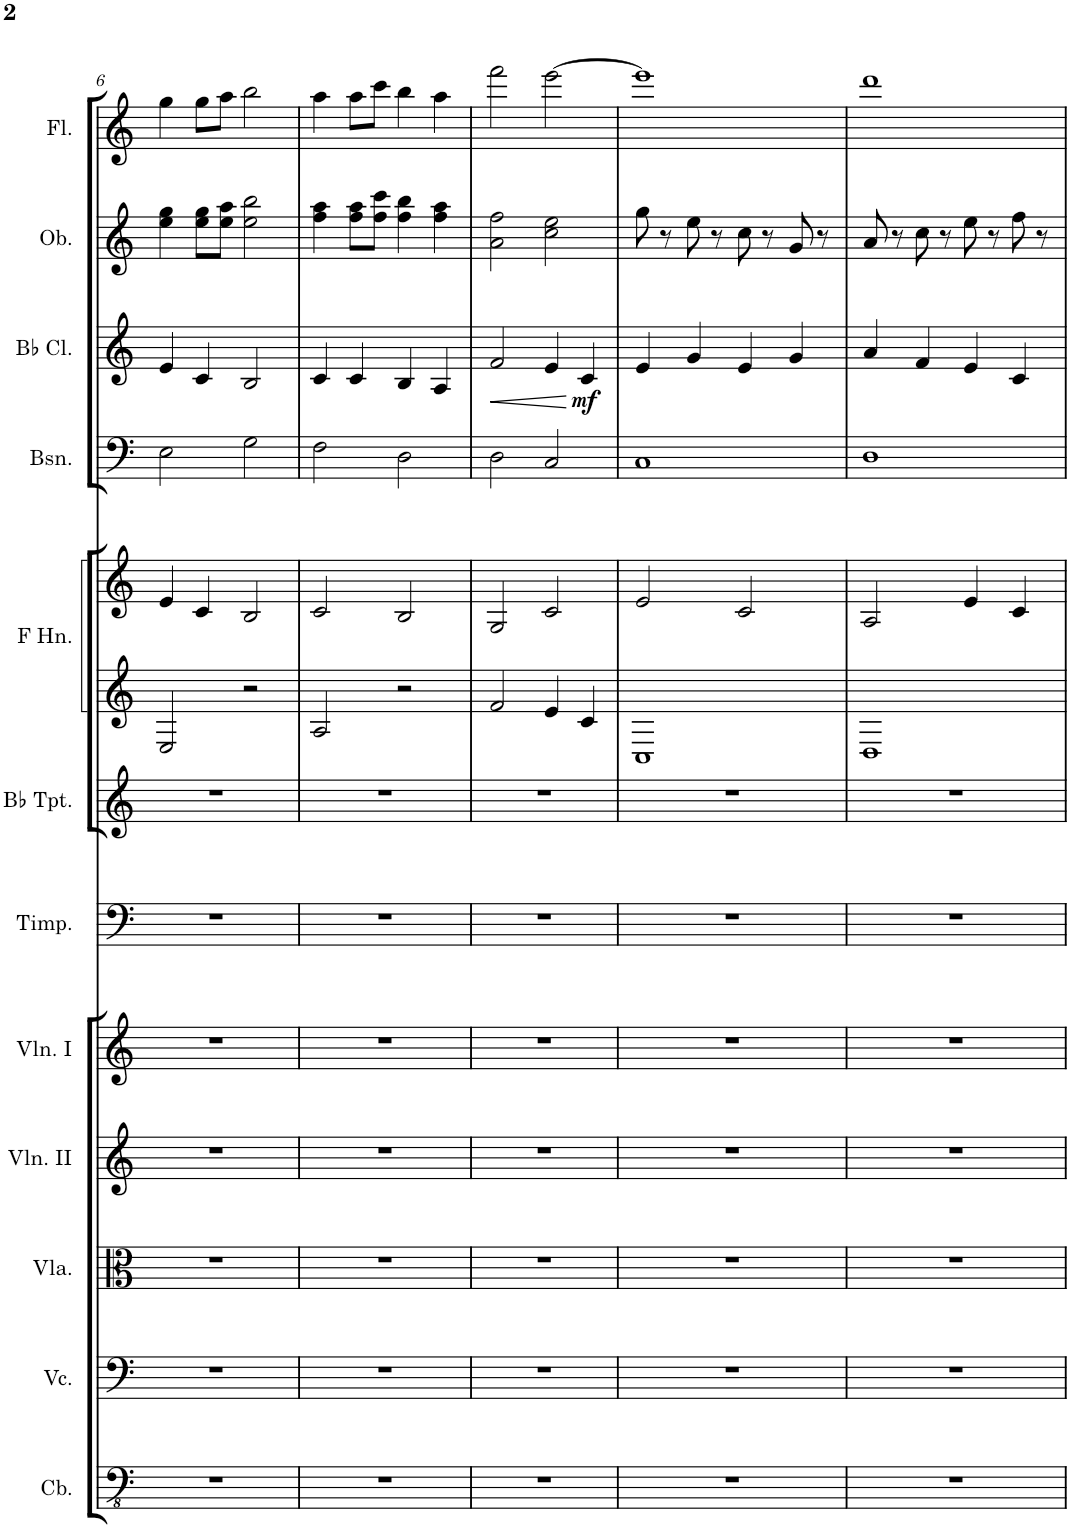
**kern	**kern	**kern	**kern	**kern	**kern	**kern	**kern	**kern	**kern	**kern	**dynam	**kern	**kern
*part12	*part11	*part10	*part9	*part8	*part7	*part6	*part5	*part5	*part4	*part3	*part3	*part2	*part1
*staff13	*staff12	*staff11	*staff10	*staff9	*staff8	*staff7	*staff6	*staff5	*staff4	*staff3	*staff3	*staff2	*staff1
*I"Contrabasses	*I"Violoncellos	*I"Violas	*I"Violins II	*I"Violins I	*I"Timpani	*I"Trumpets in Bb	*I"Horns in F	*	*I"Bassoons	*I"Clarinets in Bb	*	*I"Oboes	*I"Flutes
*I'Cb.	*I'Vc.	*I'Vla.	*I'Vln. II	*I'Vln. I	*I'Timp.	*	*	*	*I'Bsn.	*	*	*I'Ob.	*I'Fl.
!!LO:PB:g=z
*clefFv4	*clefF4	*clefC3	*clefG2	*clefG2	*clefF4	*clefG2	*clefG2	*clefG2	*clefF4	*clefG2	*	*clefG2	*clefG2
*	*	*	*	*	*	*Trd1c2	*Trd4c7	*Trd4c7	*	*Trd1c2	*	*	*
*k[]	*k[]	*k[]	*k[]	*k[]	*k[]	*k[]	*k[]	*k[]	*k[]	*k[]	*	*k[]	*k[]
*M4/4	*M4/4	*M4/4	*M4/4	*M4/4	*M4/4	*M4/4	*M4/4	*M4/4	*M4/4	*M4/4	*	*M4/4	*M4/4
*met(c)	*met(c)	*met(c)	*met(c)	*met(c)	*met(c)	*met(c)	*met(c)	*met(c)	*met(c)	*met(c)	*	*met(c)	*met(c)
=6	=6	=6	=6	=6	=6	=6	=6	=6	=6	=6	=6	=6	=6
1r	1r	1r	1r	1r	1r	1r	2E/	4e/	2E\	4e/	.	4ee\ 4gg\	4gg\
.	.	.	.	.	.	.	.	4c/	.	4c/	.	8ee\ 8gg\L	8gg\L
.	.	.	.	.	.	.	.	.	.	.	.	8ee\ 8aa\J	8aa\J
.	.	.	.	.	.	.	2r	2B/	2G\	2B/	.	2ee\ 2bb\	2bb\
=7	=7	=7	=7	=7	=7	=7	=7	=7	=7	=7	=7	=7	=7
1r	1r	1r	1r	1r	1r	1r	2A/	2c/	2F\	4c/	.	4ff\ 4aa\	4aa\
.	.	.	.	.	.	.	.	.	.	4c/	.	8ff\ 8aa\L	8aa\L
.	.	.	.	.	.	.	.	.	.	.	.	8ff\ 8ccc\J	8ccc\J
.	.	.	.	.	.	.	2r	2B/	2D\	4B/	.	4ff\ 4bb\	4bb\
.	.	.	.	.	.	.	.	.	.	4A/	.	4ff\ 4aa\	4aa\
=8	=8	=8	=8	=8	=8	=8	=8	=8	=8	=8	=8	=8	=8
!	!	!	!	!	!	!	!	!	!	!	!LO:HP:b	!	!
1r	1r	1r	1r	1r	1r	1r	2f/	2G/	2D\	2f/	<	2a\ 2ff\	2fff\
.	.	.	.	.	.	.	4e/	2c/	2C/	4e/	.	2cc\ 2ee\	[2eee\
!	!	!	!	!	!	!	!	!	!	!	!LO:DY:n=1:b	!	!
.	.	.	.	.	.	.	4c/	.	.	4c/	[ mf	.	.
=9	=9	=9	=9	=9	=9	=9	=9	=9	=9	=9	=9	=9	=9
1r	1r	1r	1r	1r	1r	1r	1C	2e/	1C	4e/	.	8gg\	1eee]
.	.	.	.	.	.	.	.	.	.	.	.	8r	.
.	.	.	.	.	.	.	.	.	.	4g/	.	8ee\	.
.	.	.	.	.	.	.	.	.	.	.	.	8r	.
.	.	.	.	.	.	.	.	2c/	.	4e/	.	8cc\	.
.	.	.	.	.	.	.	.	.	.	.	.	8r	.
.	.	.	.	.	.	.	.	.	.	4g/	.	8g/	.
.	.	.	.	.	.	.	.	.	.	.	.	8r	.
=10	=10	=10	=10	=10	=10	=10	=10	=10	=10	=10	=10	=10	=10
1r	1r	1r	1r	1r	1r	1r	1D	2A/	1D	4a/	.	8a/	1ddd
.	.	.	.	.	.	.	.	.	.	.	.	8r	.
.	.	.	.	.	.	.	.	.	.	4f/	.	8cc\	.
.	.	.	.	.	.	.	.	.	.	.	.	8r	.
.	.	.	.	.	.	.	.	4e/	.	4e/	.	8ee\	.
.	.	.	.	.	.	.	.	.	.	.	.	8r	.
.	.	.	.	.	.	.	.	4c/	.	4c/	.	8ff\	.
.	.	.	.	.	.	.	.	.	.	.	.	8r	.
=	=	=	=	=	=	=	=	=	=	=	=	=	=
*-	*-	*-	*-	*-	*-	*-	*-	*-	*-	*-	*-	*-	*-
